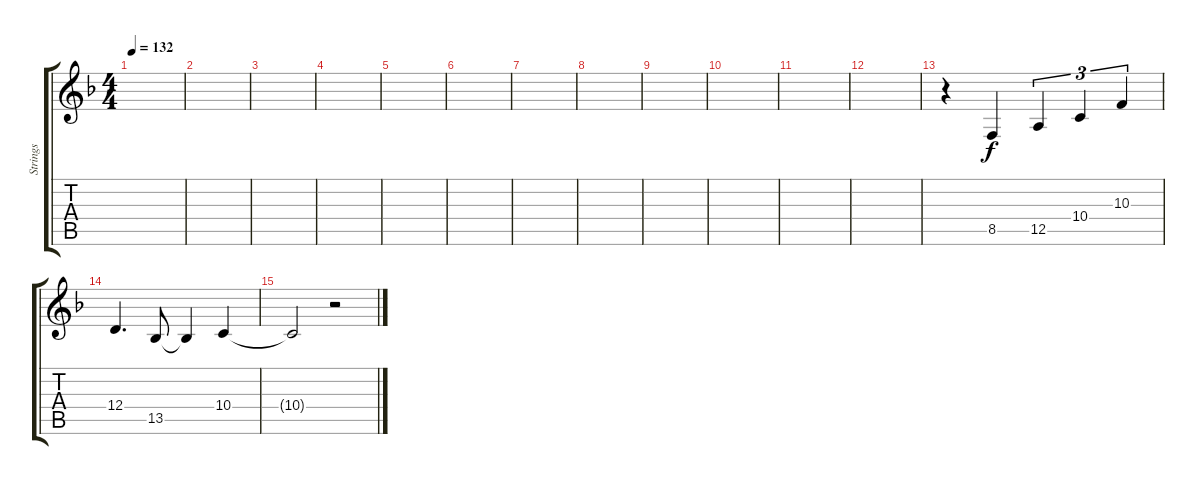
\track ("Strings" "Strings") {instrument stringensemble1}
\staff {score tabs}
\tuning (E4 B3 G3 D3 A2 E2) {hide}
\ts (4 4)
\tempo 132
\clef g2
\ks f
|
|
|
|
|
|
|
|
|
|
|
|
r.4 8.5.4 12.5.4{tu (3 2)} 10.4.4{tu (3 2)} 10.3.4{tu (3 2)} |
12.4.4{d} 13.5.8 13.5{t}.4 10.4.4 |
10.4{t}.2 r.2
